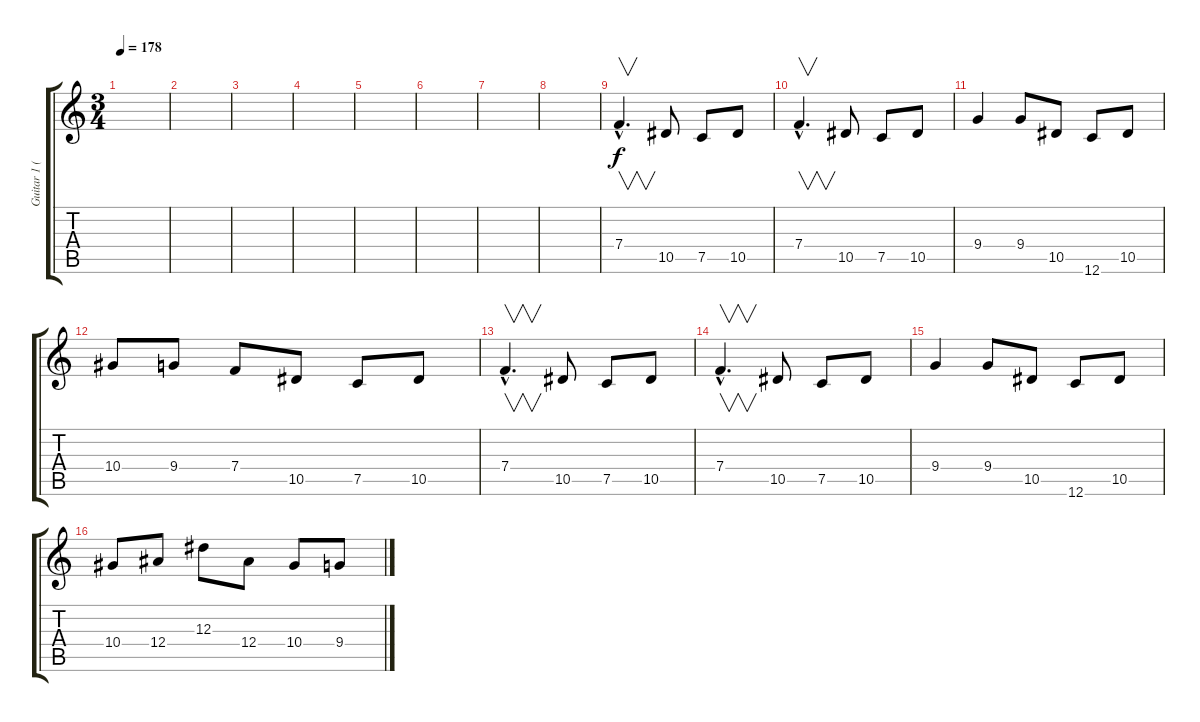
\track ("Guitar 1 (Lead)" "Guitar 1 (") {instrument distortionguitar}
\staff {score tabs}
\tuning (C4 G3 Eb3 Bb2 F2 C2) {hide}
\ts (3 4)
\tempo 178
\clef g2
\ks c
|
|
|
|
|
|
|
|
7.4{hac}.4{v d} 10.5.8 7.5.8 10.5.8 |
7.4{hac}.4{v d} 10.5.8 7.5.8 10.5.8 |
9.4.4 9.4.8 10.5.8 12.6.8 10.5.8 |
10.4.8 9.4.8 7.4.8 10.5.8 7.5.8 10.5.8 |
7.4{hac}.4{v d} 10.5.8 7.5.8 10.5.8 |
7.4{hac}.4{v d} 10.5.8 7.5.8 10.5.8 |
9.4.4 9.4.8 10.5.8 12.6.8 10.5.8 |
10.4.8 12.4.8 12.3.8 12.4.8 10.4.8 9.4.8
